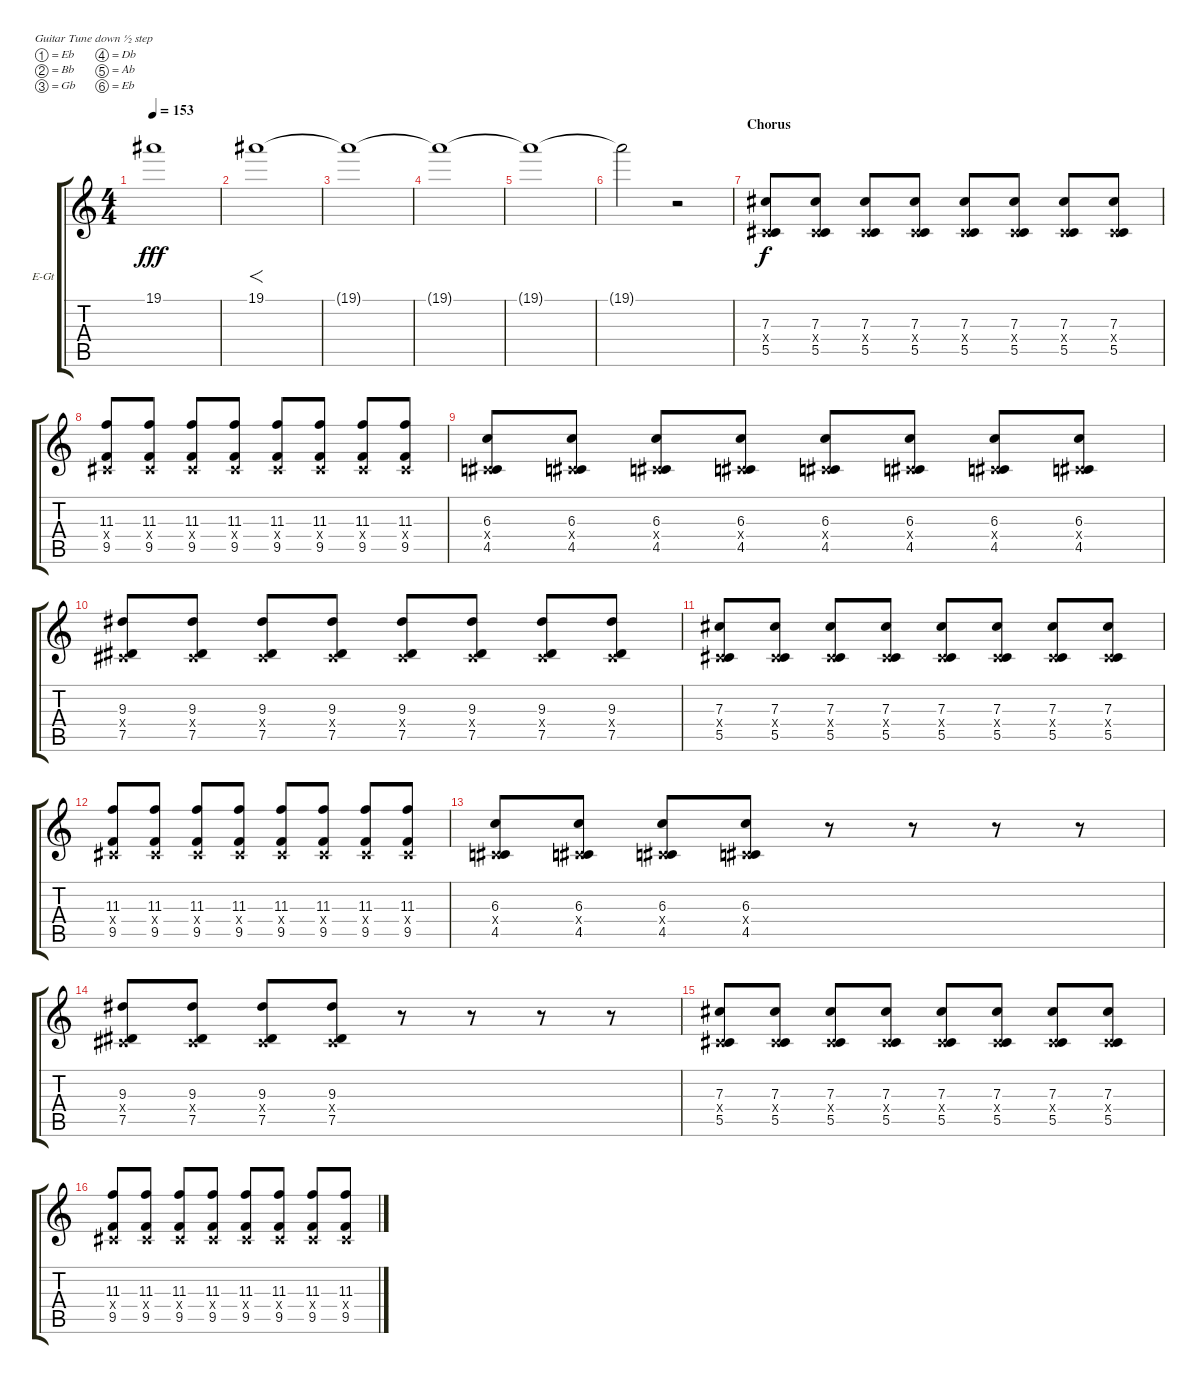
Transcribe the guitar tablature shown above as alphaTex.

\bracketExtendMode groupsimilarinstruments
\firstSystemTrackNameOrientation horizontal
\otherSystemsTrackNameOrientation horizontal
\track ("Effects/Feedbacks Guitar" "E-Gt") {instrument distortionguitar}
\staff {score tabs}
\tuning (Eb4 Bb3 Gb3 Db3 Ab2 Eb2)
\ts (4 4)
\tempo 153
\clef g2
\ks c
19.1{t}.1{dy fff} |
19.1.1{f} |
19.1{t}.1 |
19.1{t}.1 |
19.1{t}.1 |
19.1{t}.2 r.2 |
\section ("" "Chorus")
(7.3 0.4{x} 5.5).8{dy f} (7.3 0.4{x} 5.5).8 (7.3 0.4{x} 5.5).8 (7.3 0.4{x} 5.5).8 (7.3 0.4{x} 5.5).8 (7.3 0.4{x} 5.5).8 (7.3 0.4{x} 5.5).8 (7.3 0.4{x} 5.5).8 |
(11.3 0.4{x} 9.5).8 (11.3 0.4{x} 9.5).8 (11.3 0.4{x} 9.5).8 (11.3 0.4{x} 9.5).8 (11.3 0.4{x} 9.5).8 (11.3 0.4{x} 9.5).8 (11.3 0.4{x} 9.5).8 (11.3 0.4{x} 9.5).8 |
(6.3 0.4{x} 4.5).8 (6.3 0.4{x} 4.5).8 (6.3 0.4{x} 4.5).8 (6.3 0.4{x} 4.5).8 (6.3 0.4{x} 4.5).8 (6.3 0.4{x} 4.5).8 (6.3 0.4{x} 4.5).8 (6.3 0.4{x} 4.5).8 |
(9.3 0.4{x} 7.5).8 (9.3 0.4{x} 7.5).8 (9.3 0.4{x} 7.5).8 (9.3 0.4{x} 7.5).8 (9.3 0.4{x} 7.5).8 (9.3 0.4{x} 7.5).8 (9.3 0.4{x} 7.5).8 (9.3 0.4{x} 7.5).8 |
(7.3 0.4{x} 5.5).8 (7.3 0.4{x} 5.5).8 (7.3 0.4{x} 5.5).8 (7.3 0.4{x} 5.5).8 (7.3 0.4{x} 5.5).8 (7.3 0.4{x} 5.5).8 (7.3 0.4{x} 5.5).8 (7.3 0.4{x} 5.5).8 |
(11.3 0.4{x} 9.5).8 (11.3 0.4{x} 9.5).8 (11.3 0.4{x} 9.5).8 (11.3 0.4{x} 9.5).8 (11.3 0.4{x} 9.5).8 (11.3 0.4{x} 9.5).8 (11.3 0.4{x} 9.5).8 (11.3 0.4{x} 9.5).8 |
(6.3 0.4{x} 4.5).8 (6.3 0.4{x} 4.5).8 (6.3 0.4{x} 4.5).8 (6.3 0.4{x} 4.5).8 r.8 r.8 r.8 r.8 |
(9.3 0.4{x} 7.5).8 (9.3 0.4{x} 7.5).8 (9.3 0.4{x} 7.5).8 (9.3 0.4{x} 7.5).8 r.8 r.8 r.8 r.8 |
(7.3 0.4{x} 5.5).8 (7.3 0.4{x} 5.5).8 (7.3 0.4{x} 5.5).8 (7.3 0.4{x} 5.5).8 (7.3 0.4{x} 5.5).8 (7.3 0.4{x} 5.5).8 (7.3 0.4{x} 5.5).8 (7.3 0.4{x} 5.5).8 |
(11.3 0.4{x} 9.5).8 (11.3 0.4{x} 9.5).8 (11.3 0.4{x} 9.5).8 (11.3 0.4{x} 9.5).8 (11.3 0.4{x} 9.5).8 (11.3 0.4{x} 9.5).8 (11.3 0.4{x} 9.5).8 (11.3 0.4{x} 9.5).8
